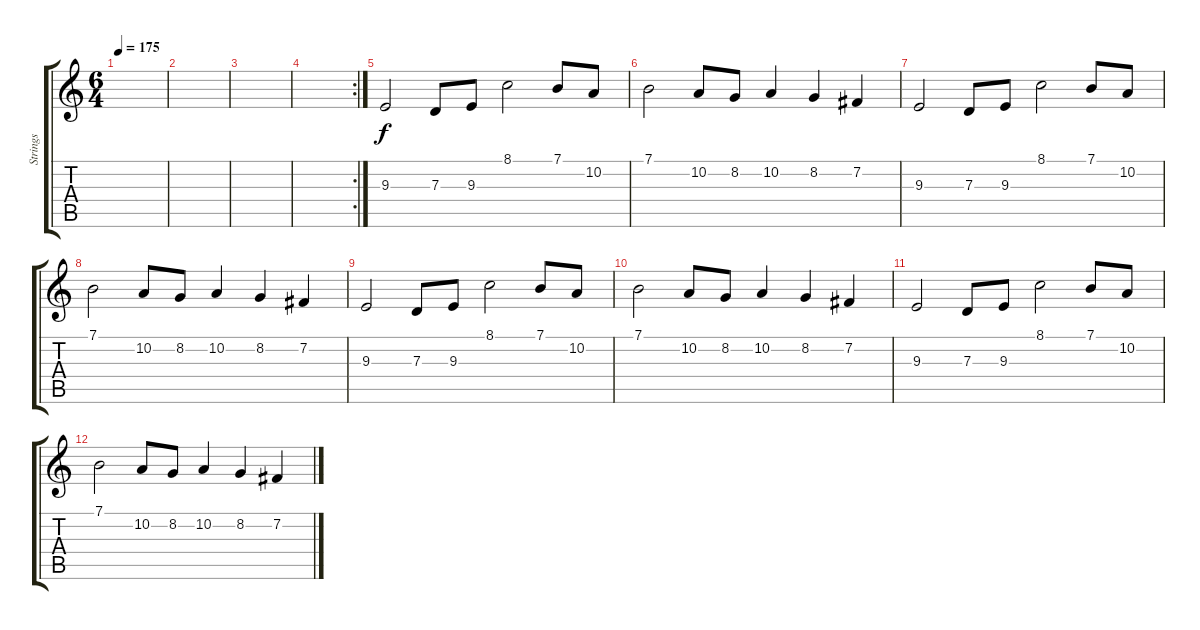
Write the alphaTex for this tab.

\track ("Strings" "Strings") {instrument stringensemble1}
\staff {score tabs}
\tuning (E4 B3 G3 D3 A2 E2) {hide}
\ts (6 4)
\tempo 175
\clef g2
\ks c
|
|
|
\rc 2
|
9.3.2 7.3.8 9.3.8 8.1.2 7.1.8 10.2.8 |
7.1.2 10.2.8 8.2.8 10.2.4 8.2.4 7.2.4 |
9.3.2 7.3.8 9.3.8 8.1.2 7.1.8 10.2.8 |
7.1.2 10.2.8 8.2.8 10.2.4 8.2.4 7.2.4 |
9.3.2 7.3.8 9.3.8 8.1.2 7.1.8 10.2.8 |
7.1.2 10.2.8 8.2.8 10.2.4 8.2.4 7.2.4 |
9.3.2 7.3.8 9.3.8 8.1.2 7.1.8 10.2.8 |
7.1.2 10.2.8 8.2.8 10.2.4 8.2.4 7.2.4
